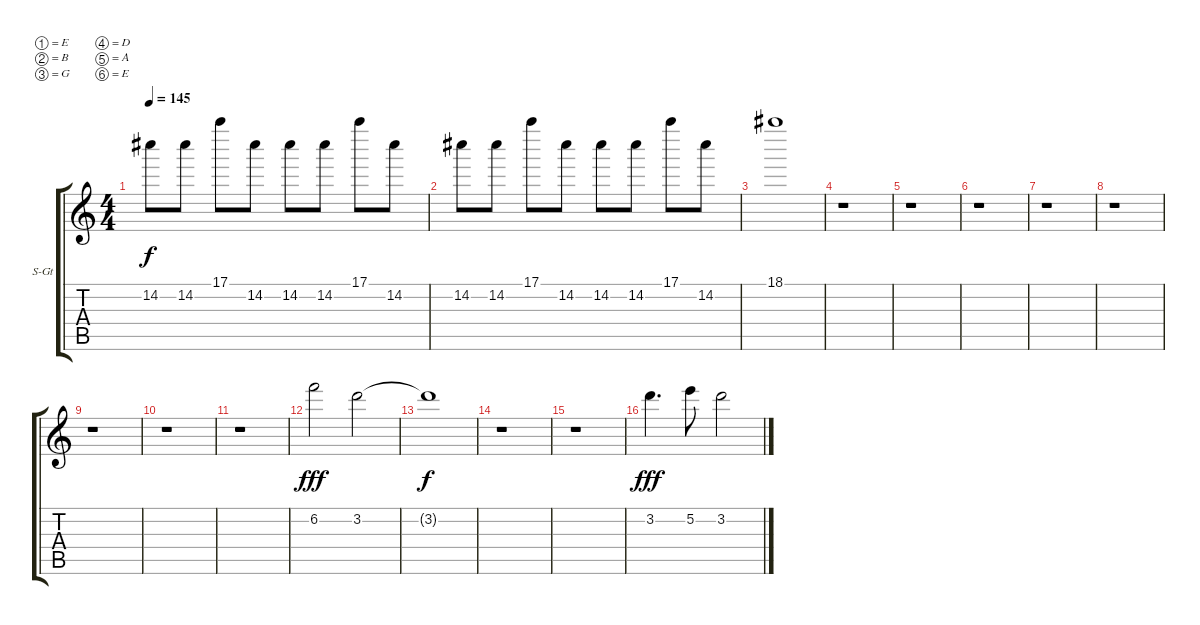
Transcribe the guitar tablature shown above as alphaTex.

\bracketExtendMode groupsimilarinstruments
\firstSystemTrackNameOrientation horizontal
\otherSystemsTrackNameOrientation horizontal
\track ("Lecter (KeybRight)" "S-Gt") {instrument stringensemble1}
\staff {score tabs}
\tuning (E5 B4 G4 D4 A3 E3)
\displaytranspose 12
\ts (4 4)
\tempo 145
\clef g2
\ks c
14.2.8{dy f} 14.2.8 17.1.8 14.2.8 14.2.8 14.2.8 17.1.8 14.2.8 |
14.2.8 14.2.8 17.1.8 14.2.8 14.2.8 14.2.8 17.1.8 14.2.8 |
18.1.1 |
r.1 |
r.1 |
r.1 |
r.1 |
r.1 |
r.1 |
r.1 |
r.1 |
6.2.2{dy fff} 3.2.2 |
3.2{t}.1{dy f} |
r.1 |
r.1 |
3.2.4{d dy fff} 5.2.8 3.2.2
